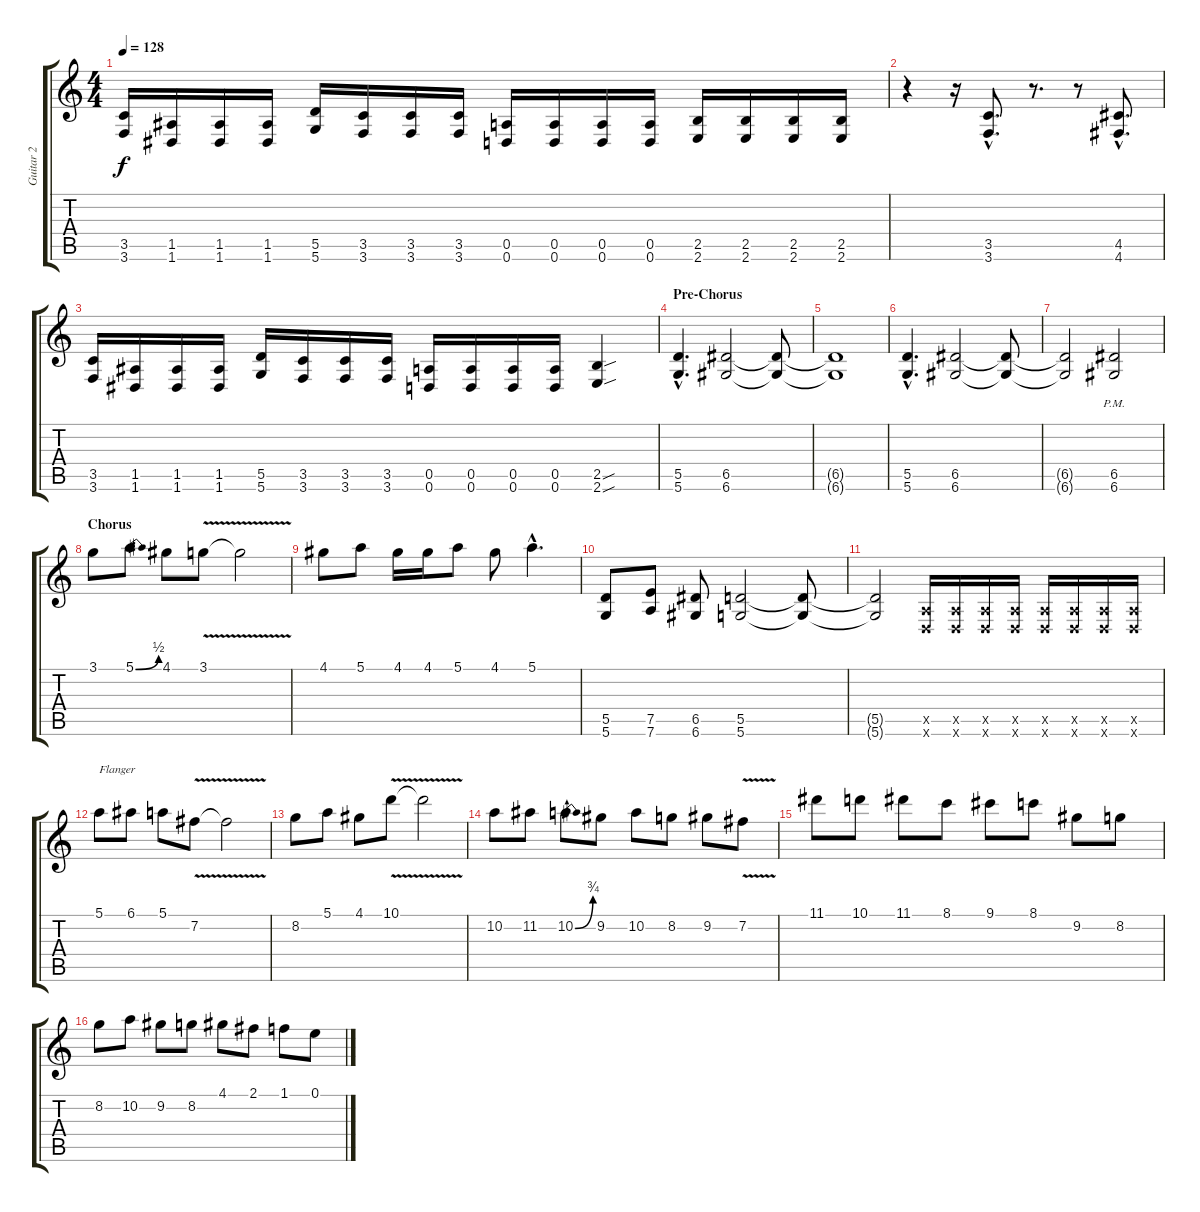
\track ("Guitar 2" "Guitar 2") {instrument overdrivenguitar}
\staff {score tabs}
\tuning (E4 B3 G3 D3 A2 D2) {hide}
\ts (4 4)
\tempo 128
\clef g2
\ks c
(3.5 3.6).16{dy f} (1.5 1.6).16 (1.5 1.6).16 (1.5 1.6).16 (5.5 5.6).16 (3.5 3.6).16 (3.5 3.6).16 (3.5 3.6).16 (0.5 0.6).16 (0.5 0.6).16 (0.5 0.6).16 (0.5 0.6).16 (2.5 2.6).16 (2.5 2.6).16 (2.5 2.6).16 (2.5 2.6).16 |
r.4 r.16 (3.5{hac} 3.6{hac}).8{d} r.8{d} r.8 (4.5{hac} 4.6{hac}).8{d} |
(3.5 3.6).16 (1.5 1.6).16 (1.5 1.6).16 (1.5 1.6).16 (5.5 5.6).16 (3.5 3.6).16 (3.5 3.6).16 (3.5 3.6).16 (0.5 0.6).16 (0.5 0.6).16 (0.5 0.6).16 (0.5 0.6).16 (2.5{sou} 2.6{sou}).4 |
\section ("" "Pre-Chorus")
(5.5{hac} 5.6{hac}).4{d} (6.5 6.6).2 (6.5{t} 6.6{t}).8 |
(6.5{t} 6.6{t}).1 |
(5.5{hac} 5.6{hac}).4{d} (6.5 6.6).2 (6.5{t} 6.6{t}).8 |
(6.5{t} 6.6{t}).2 (6.5{pm} 6.6{pm}).2 |
\section ("" "Chorus")
3.1.8 5.1{be (bend 0 0 60 2)}.8 4.1.8 3.1{v}.8 3.1{t}.2 |
4.1.8 5.1.8 4.1.16 4.1.16 5.1.8 4.1.8 5.1{hac}.4{d} |
(5.5 5.6).8 (7.5 7.6).8 (6.5 6.6).8 (5.5 5.6).2 (5.5{t} 5.6{t}).8 |
(5.5{t} 5.6{t}).2 (0.5{x} 0.6{x}).16 (0.5{x} 0.6{x}).16 (0.5{x} 0.6{x}).16 (0.5{x} 0.6{x}).16 (0.5{x} 0.6{x}).16 (0.5{x} 0.6{x}).16 (0.5{x} 0.6{x}).16 (0.5{x} 0.6{x}).16 |
5.1.8{txt "Flanger"} 6.1.8 5.1.8 7.2{v}.8 7.2{t}.2 |
8.2.8 5.1.8 4.1.8 10.1{v}.8 10.1{t}.2 |
10.2.8 11.2.8 10.2{be (bend 0 0 60 3)}.8 9.2.8 10.2.8 8.2.8 9.2.8 7.2{v}.8 |
11.1.8 10.1.8 11.1.8 8.1.8 9.1.8 8.1.8 9.2.8 8.2.8 |
8.2.8 10.2.8 9.2.8 8.2.8 4.1.8 2.1.8 1.1.8 0.1.8
